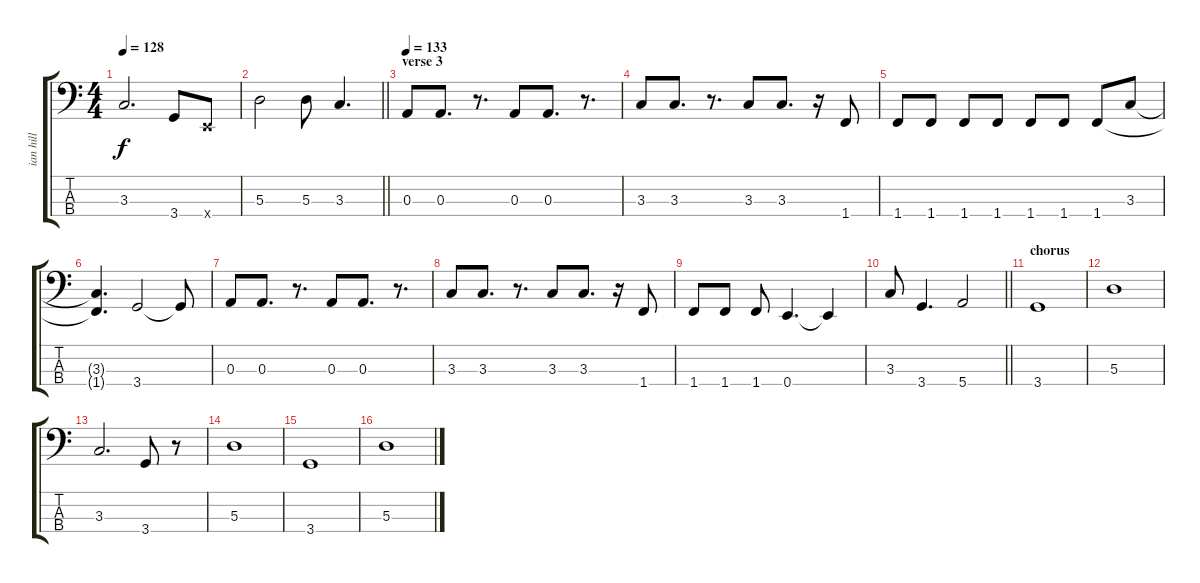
\track ("ian hill" "ian hill") {instrument electricbasspick}
\staff {score tabs}
\tuning (G2 D2 A1 E1) {hide}
\ts (4 4)
\tempo 128
\clef f4
\ks c
3.3.2{d dy f} 3.4.8 0.4{x}.8 |
\barLineRight lightlight
5.3.2 5.3.8 3.3.4{d} |
\section ("" "verse 3")
\tempo 133
0.3.8 0.3.8{d} r.8{d} 0.3.8 0.3.8{d} r.8{d} |
3.3.8 3.3.8{d} r.8{d} 3.3.8 3.3.8{d} r.16 1.4.8 |
1.4.8 1.4.8 1.4.8 1.4.8 1.4.8 1.4.8 1.4.8 3.3.8 |
(3.3{t} 1.4{t}).4{d} 3.4.2 3.4{t}.8 |
0.3.8 0.3.8{d} r.8{d} 0.3.8 0.3.8{d} r.8{d} |
3.3.8 3.3.8{d} r.8{d} 3.3.8 3.3.8{d} r.16 1.4.8 |
1.4.8 1.4.8 1.4.8 0.4.4{d} 0.4{t}.4 |
\barLineRight lightlight
3.3.8 3.4.4{d} 5.4.2 |
\section ("" "chorus")
3.4.1 |
5.3.1 |
3.3.2{d} 3.4.8 r.8 |
5.3.1 |
3.4.1 |
5.3.1
